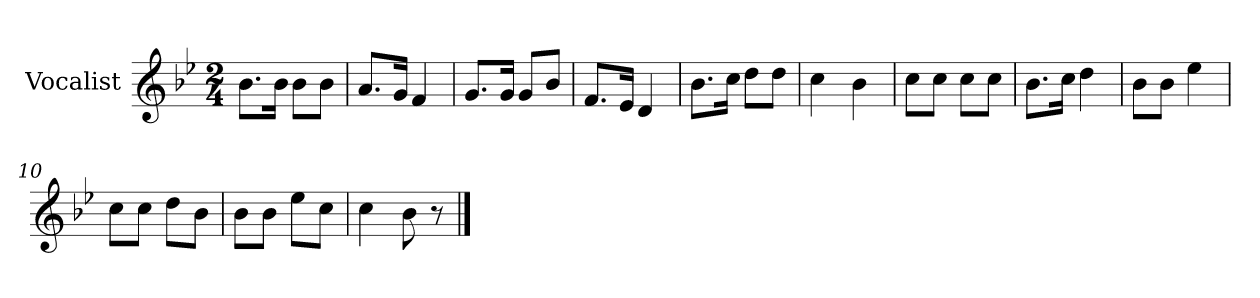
**kern
*part1
*staff1
*I"Vocalist
*k[b-e-]
*B-:
*M2/4
=1
8.b-L
16b-Jk
8b-L
8b-J
=2
8.aL
16gJk
4f
=3
8.gL
16gJk
8gL
8b-J
=4
8.fL
16e-Jk
4d
=5
8.b-L
16ccJk
8ddL
8ddJ
=6
4cc
4b-
=7
8ccL
8ccJ
8ccL
8ccJ
=8
8.b-L
16ccJk
4dd
=9
8b-L
8b-J
4ee-
=10
8ccL
8ccJ
8ddL
8b-J
=11
8b-L
8b-J
8ee-L
8ccJ
=12
4cc
8b-
8r
==
*-
